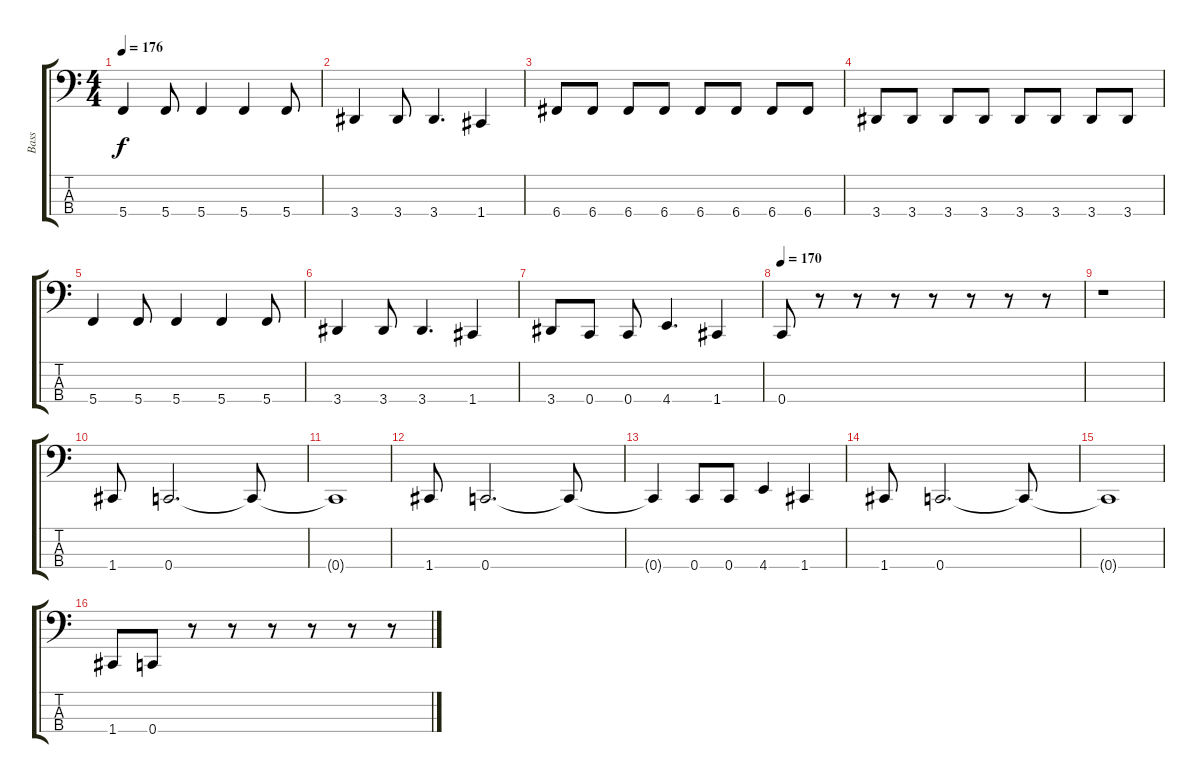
\track ("Bass" "Bass") {instrument electricbasspick}
\staff {score tabs}
\tuning (F2 C2 G1 C1) {hide}
\ts (4 4)
\tempo 176
\clef f4
\ks c
5.4.4{dy f} 5.4.8 5.4.4 5.4.4 5.4.8 |
3.4.4 3.4.8 3.4.4{d} 1.4.4 |
6.4.8 6.4.8 6.4.8 6.4.8 6.4.8 6.4.8 6.4.8 6.4.8 |
3.4.8 3.4.8 3.4.8 3.4.8 3.4.8 3.4.8 3.4.8 3.4.8 |
5.4.4 5.4.8 5.4.4 5.4.4 5.4.8 |
3.4.4 3.4.8 3.4.4{d} 1.4.4 |
3.4.8 0.4.8 0.4.8 4.4.4{d} 1.4.4 |
\tempo 170
0.4.8 r.8 r.8 r.8 r.8 r.8 r.8 r.8 |
r.1 |
1.4.8 0.4.2{d} 0.4{t}.8 |
0.4{t}.1 |
1.4.8 0.4.2{d} 0.4{t}.8 |
0.4{t}.4 0.4.8 0.4.8 4.4.4 1.4.4 |
1.4.8 0.4.2{d} 0.4{t}.8 |
0.4{t}.1 |
1.4.8 0.4.8 r.8 r.8 r.8 r.8 r.8 r.8
